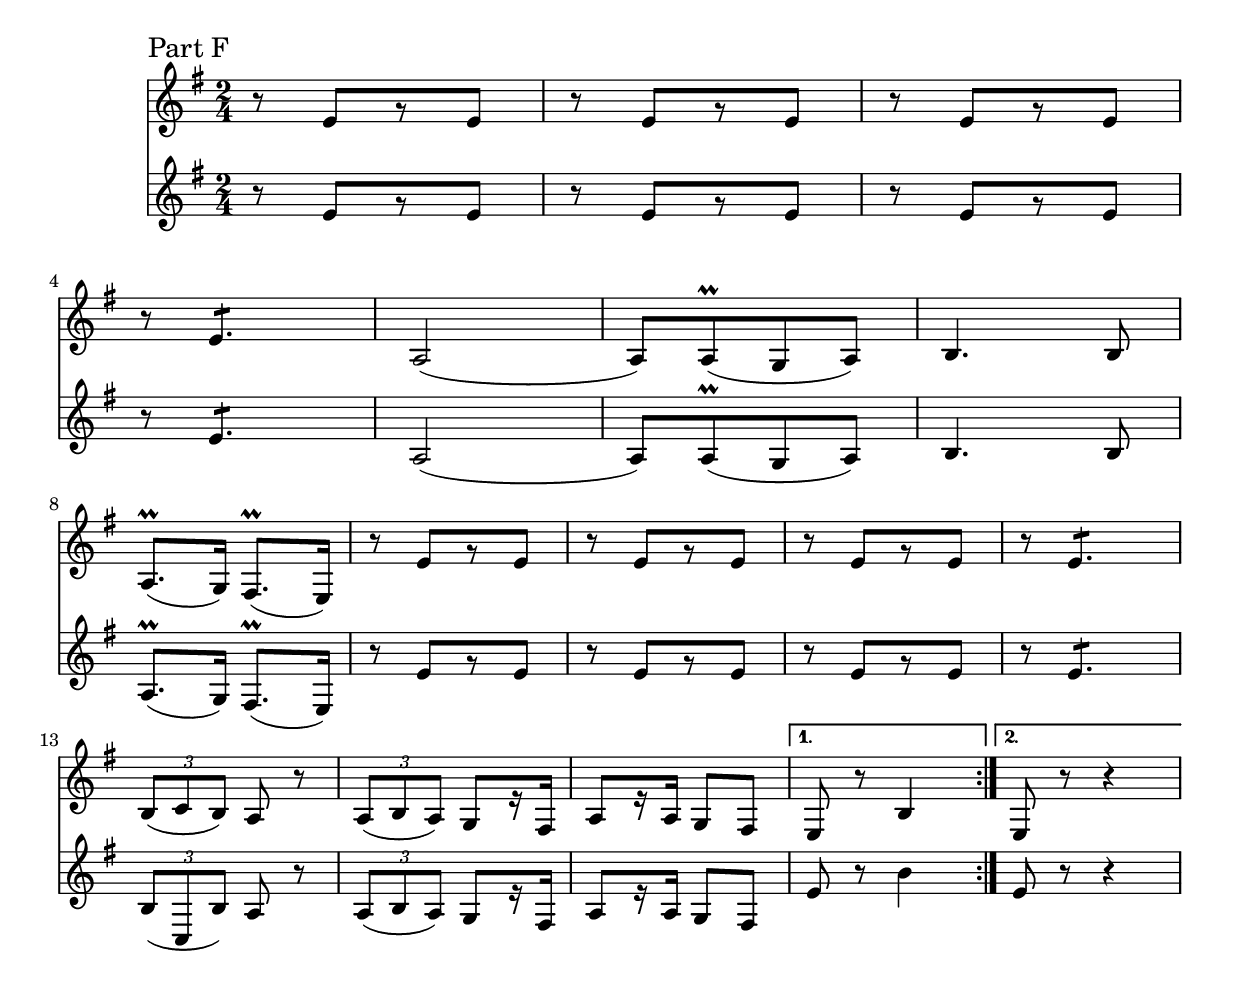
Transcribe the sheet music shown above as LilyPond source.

\version "2.24.0"

\include "helpers.ly"

flugehornF = {
  \key g \major
  \time 2/4
  \sectionLabel "Part F"
  \repeat volta 2 {
    | \repeat unfold 3 { r8 e'[ r e]} \break
    | r e4.:8 | a,2( | a8)[ a\prall( g a)] | b4. b8 \break
    | a8.\prall([ g16)] fis8.\prall([ e16)] | \repeat unfold 3 { r8 e'[ r e]} | r e4.:8 \break
    | \trl {b8( c b)} a r | \trl {a( b a)} g[ r16 fis] | a8[ r16 a] g8[ fis8]
  }
  \alternative {
    { e8 r b'4 }
    { e,8 r r4 }
  }
} % F part

\addQuote "flghIF" { \unfoldRepeats \flugehornF }

flugehornFII = {
  \key g \major
  \time 2/4
  \sectionLabel "Part F"
  \repeat volta 2 {
    | \repeat unfold 3 { r8 e'[ r e]} \break
    | r e4.:8 | a,2( | a8)[ a\prall( g a)] | b4. b8 \break
    | a8.\prall([ g16)] fis8.\prall([ e16)] | \repeat unfold 3 { r8 e'[ r e]} | r e4.:8 \break
    | \quoteDuring "flghIF" { s2 s2 s2 }
    %| \trl {b8( c b)} a r | \trl {a( b a)} g[ r16 fis] | a8[ r16 a] g8[ fis8]
  }
  \alternative {
    { e8 r b'4 }
    { e,8 r r4 }
  }
}

\score {
  <<
    \new Staff \relative \flugehornF
    \new Staff \relative \flugehornFII
  >>
}